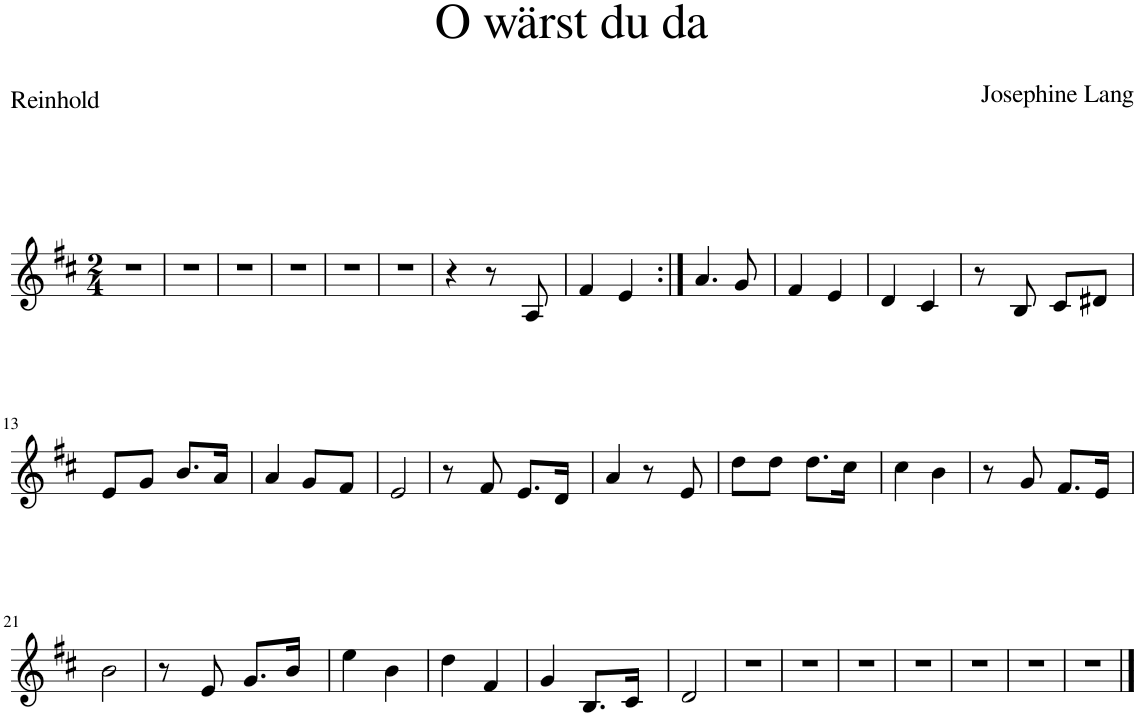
**kern
*part1
*staff1
*I"Piano
*I'Pno
*clefG2
*k[f#c#]
*M2/4
=1
2r
=2
2r
=3
2r
=4
2r
=5
2r
=6
2r
=7
4r
8r
8A/
=8
4f#/
4e/
=9:|!
4.a/
8g/
=10
4f#/
4e/
=11
4d/
4c#/
=12
8r
8B/
8c#/L
8d#X/J
!!LO:LB:g=z
=13
8e/L
8g/J
8.b/L
16a/Jk
=14
4a/
8g/L
8f#/J
=15
2e/
=16
8r
8f#/
8.e/L
16d/Jk
=17
4a/
8r
8e/
=18
8dd\L
8dd\J
8.dd\L
16cc#\Jk
=19
4cc#\
4b\
=20
8r
8g/
8.f#/L
16e/Jk
!!LO:LB:g=z
=21
2b\
=22
8r
8e/
8.g/L
16b/Jk
=23
4ee\
4b\
=24
4dd\
4f#/
=25
4g/
8.B/L
16c#/Jk
=26
2d/
=27
2r
=28
2r
=29
2r
=30
2r
=31
2r
=32
2r
=33
2r
==
*-
